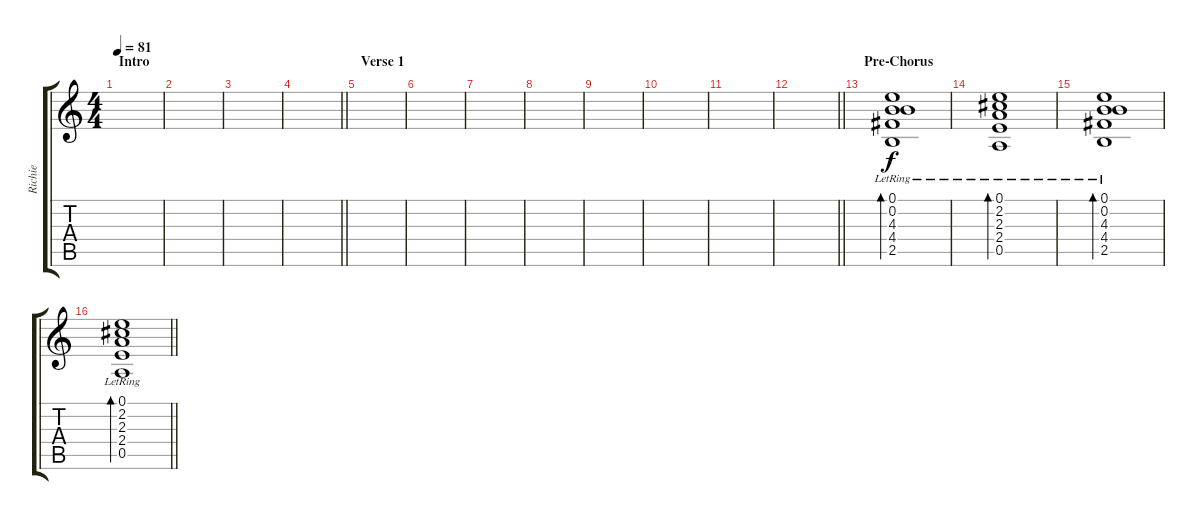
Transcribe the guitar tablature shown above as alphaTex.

\track ("Richie" "Richie") {instrument electricguitarclean}
\staff {score tabs}
\tuning (E4 B3 G3 D3 A2 E2) {hide}
\ts (4 4)
\section ("" "Intro")
\tempo 81
\clef g2
\ks c
|
|
|
\barLineRight lightlight
|
\section ("" "Verse 1")
|
|
|
|
|
|
|
\barLineRight lightlight
|
\section ("" "Pre-Chorus")
(0.1{lr} 0.2{lr} 4.3{lr} 4.4{lr} 2.5{lr}).1{bd 120} |
(0.1{lr} 2.2{lr} 2.3{lr} 2.4{lr} 0.5{lr}).1{bd 120} |
(0.1{lr} 0.2{lr} 4.3{lr} 4.4{lr} 2.5{lr}).1{bd 120} |
\barLineRight lightlight
(0.1{lr} 2.2{lr} 2.3{lr} 2.4{lr} 0.5{lr}).1{bd 120}
